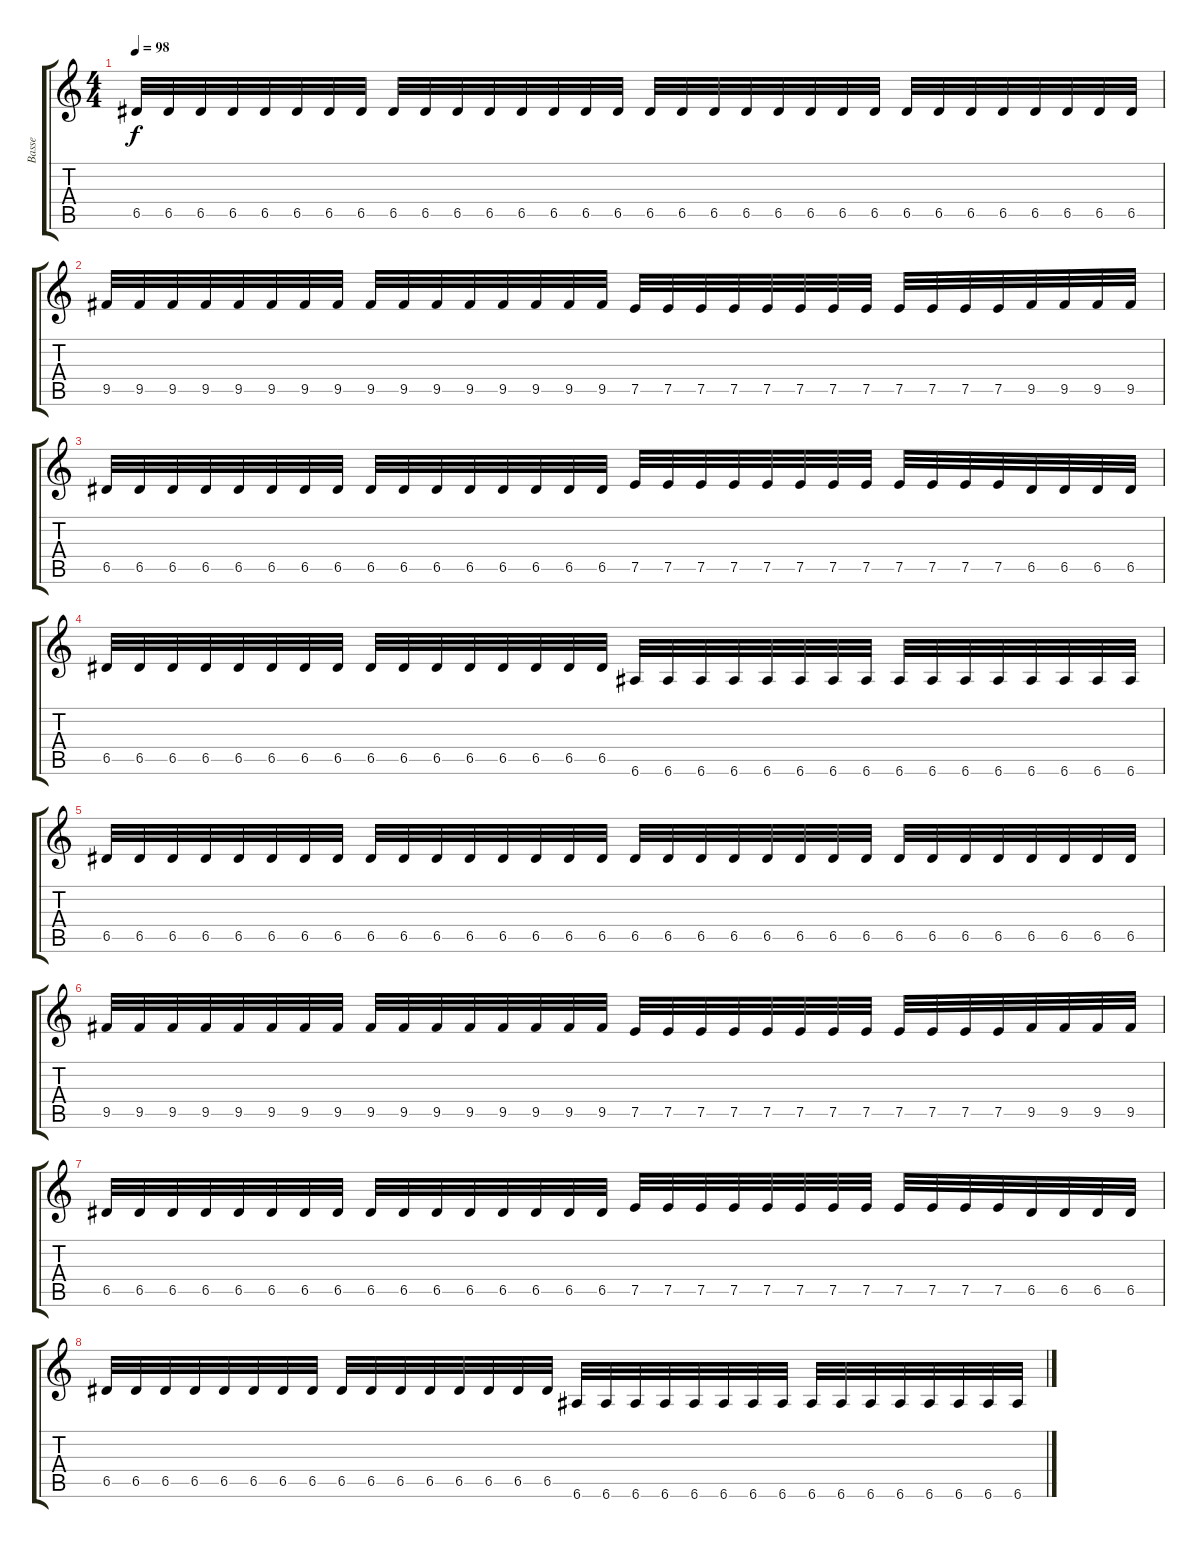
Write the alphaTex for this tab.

\track ("Basse" "Basse") {instrument electricbasspick}
\staff {score tabs}
\tuning (E4 B3 G3 D3 A2 E2) {hide}
\ts (4 4)
\tempo 98
\clef g2
\ks c
6.5.32{dy f} 6.5.32 6.5.32 6.5.32 6.5.32 6.5.32 6.5.32 6.5.32 6.5.32 6.5.32 6.5.32 6.5.32 6.5.32 6.5.32 6.5.32 6.5.32 6.5.32 6.5.32 6.5.32 6.5.32 6.5.32 6.5.32 6.5.32 6.5.32 6.5.32 6.5.32 6.5.32 6.5.32 6.5.32 6.5.32 6.5.32 6.5.32 |
9.5.32 9.5.32 9.5.32 9.5.32 9.5.32 9.5.32 9.5.32 9.5.32 9.5.32 9.5.32 9.5.32 9.5.32 9.5.32 9.5.32 9.5.32 9.5.32 7.5.32 7.5.32 7.5.32 7.5.32 7.5.32 7.5.32 7.5.32 7.5.32 7.5.32 7.5.32 7.5.32 7.5.32 9.5.32 9.5.32 9.5.32 9.5.32 |
6.5.32 6.5.32 6.5.32 6.5.32 6.5.32 6.5.32 6.5.32 6.5.32 6.5.32 6.5.32 6.5.32 6.5.32 6.5.32 6.5.32 6.5.32 6.5.32 7.5.32 7.5.32 7.5.32 7.5.32 7.5.32 7.5.32 7.5.32 7.5.32 7.5.32 7.5.32 7.5.32 7.5.32 6.5.32 6.5.32 6.5.32 6.5.32 |
6.5.32 6.5.32 6.5.32 6.5.32 6.5.32 6.5.32 6.5.32 6.5.32 6.5.32 6.5.32 6.5.32 6.5.32 6.5.32 6.5.32 6.5.32 6.5.32 6.6.32 6.6.32 6.6.32 6.6.32 6.6.32 6.6.32 6.6.32 6.6.32 6.6.32 6.6.32 6.6.32 6.6.32 6.6.32 6.6.32 6.6.32 6.6.32 |
6.5.32 6.5.32 6.5.32 6.5.32 6.5.32 6.5.32 6.5.32 6.5.32 6.5.32 6.5.32 6.5.32 6.5.32 6.5.32 6.5.32 6.5.32 6.5.32 6.5.32 6.5.32 6.5.32 6.5.32 6.5.32 6.5.32 6.5.32 6.5.32 6.5.32 6.5.32 6.5.32 6.5.32 6.5.32 6.5.32 6.5.32 6.5.32 |
9.5.32 9.5.32 9.5.32 9.5.32 9.5.32 9.5.32 9.5.32 9.5.32 9.5.32 9.5.32 9.5.32 9.5.32 9.5.32 9.5.32 9.5.32 9.5.32 7.5.32 7.5.32 7.5.32 7.5.32 7.5.32 7.5.32 7.5.32 7.5.32 7.5.32 7.5.32 7.5.32 7.5.32 9.5.32 9.5.32 9.5.32 9.5.32 |
6.5.32 6.5.32 6.5.32 6.5.32 6.5.32 6.5.32 6.5.32 6.5.32 6.5.32 6.5.32 6.5.32 6.5.32 6.5.32 6.5.32 6.5.32 6.5.32 7.5.32 7.5.32 7.5.32 7.5.32 7.5.32 7.5.32 7.5.32 7.5.32 7.5.32 7.5.32 7.5.32 7.5.32 6.5.32 6.5.32 6.5.32 6.5.32 |
6.5.32 6.5.32 6.5.32 6.5.32 6.5.32 6.5.32 6.5.32 6.5.32 6.5.32 6.5.32 6.5.32 6.5.32 6.5.32 6.5.32 6.5.32 6.5.32 6.6.32 6.6.32 6.6.32 6.6.32 6.6.32 6.6.32 6.6.32 6.6.32 6.6.32 6.6.32 6.6.32 6.6.32 6.6.32 6.6.32 6.6.32 6.6.32
